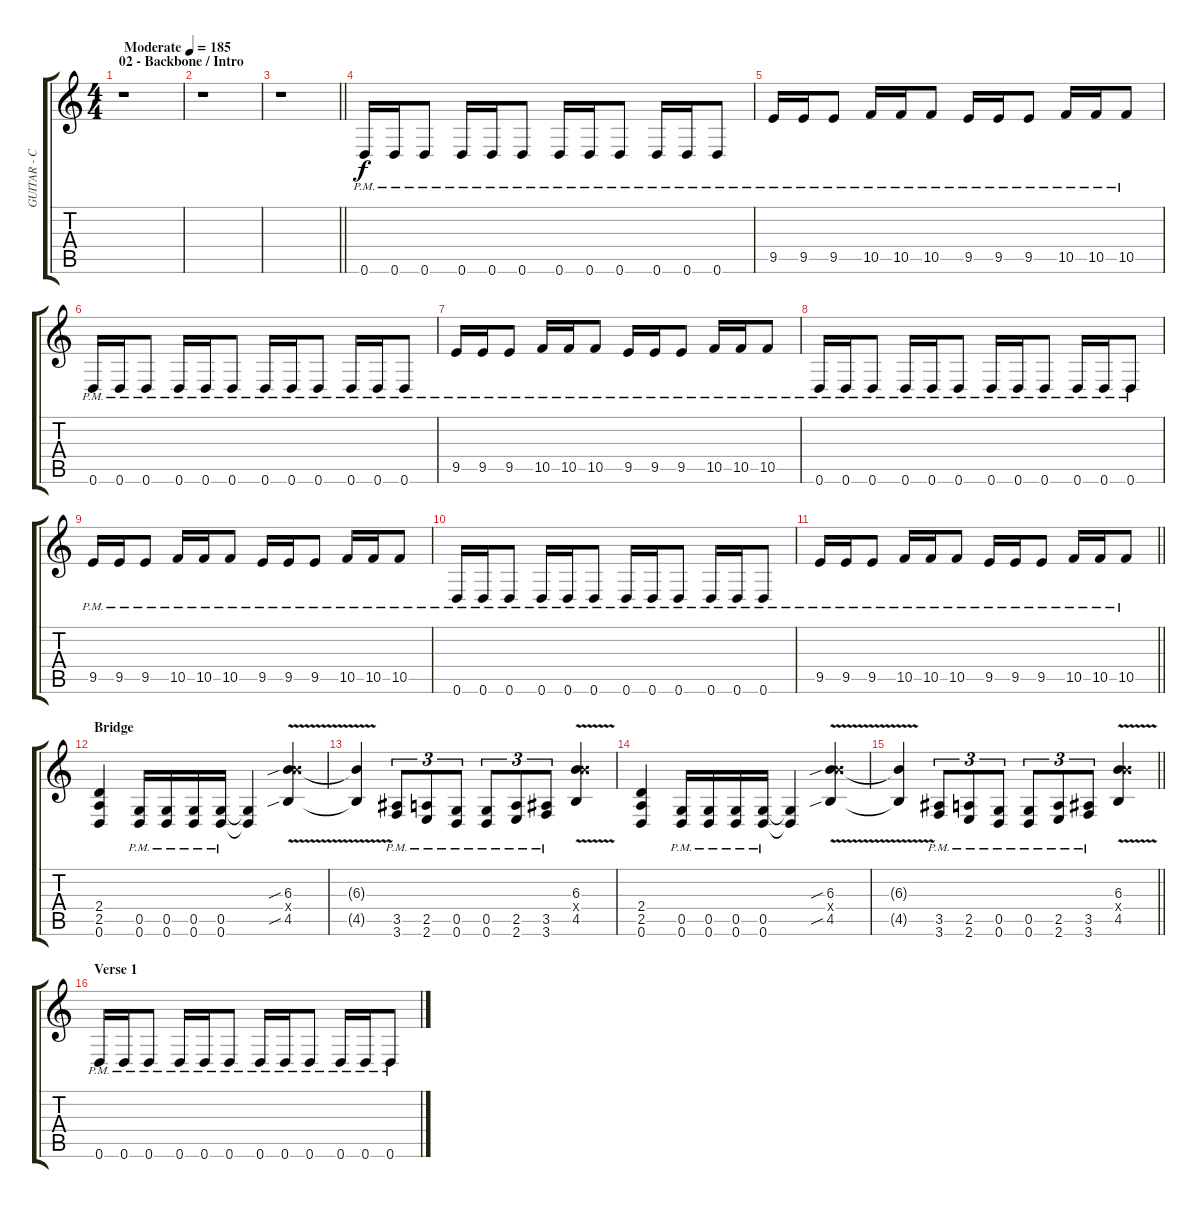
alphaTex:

\track ("GUITAR - Christian Andreu" "GUITAR - C") {instrument distortionguitar}
\staff {score tabs}
\tuning (D4 A3 F3 C3 G2 D2) {hide}
\ts (4 4)
\section ("" "02 - Backbone / Intro")
\tempo (185 "Moderate")
\clef g2
\ks c
r.1{dy f instrument distortionguitar} |
r.1 |
\barLineRight lightlight
r.1 |
0.6{pm}.16 0.6{pm}.16 0.6{pm}.8 0.6{pm}.16 0.6{pm}.16 0.6{pm}.8 0.6{pm}.16 0.6{pm}.16 0.6{pm}.8 0.6{pm}.16 0.6{pm}.16 0.6{pm}.8 |
9.5{pm}.16 9.5{pm}.16 9.5{pm}.8 10.5{pm}.16 10.5{pm}.16 10.5{pm}.8 9.5{pm}.16 9.5{pm}.16 9.5{pm}.8 10.5{pm}.16 10.5{pm}.16 10.5{pm}.8 |
0.6{pm}.16 0.6{pm}.16 0.6{pm}.8 0.6{pm}.16 0.6{pm}.16 0.6{pm}.8 0.6{pm}.16 0.6{pm}.16 0.6{pm}.8 0.6{pm}.16 0.6{pm}.16 0.6{pm}.8 |
9.5{pm}.16 9.5{pm}.16 9.5{pm}.8 10.5{pm}.16 10.5{pm}.16 10.5{pm}.8 9.5{pm}.16 9.5{pm}.16 9.5{pm}.8 10.5{pm}.16 10.5{pm}.16 10.5{pm}.8 |
0.6{pm}.16 0.6{pm}.16 0.6{pm}.8 0.6{pm}.16 0.6{pm}.16 0.6{pm}.8 0.6{pm}.16 0.6{pm}.16 0.6{pm}.8 0.6{pm}.16 0.6{pm}.16 0.6{pm}.8 |
9.5{pm}.16 9.5{pm}.16 9.5{pm}.8 10.5{pm}.16 10.5{pm}.16 10.5{pm}.8 9.5{pm}.16 9.5{pm}.16 9.5{pm}.8 10.5{pm}.16 10.5{pm}.16 10.5{pm}.8 |
0.6{pm}.16 0.6{pm}.16 0.6{pm}.8 0.6{pm}.16 0.6{pm}.16 0.6{pm}.8 0.6{pm}.16 0.6{pm}.16 0.6{pm}.8 0.6{pm}.16 0.6{pm}.16 0.6{pm}.8 |
\barLineRight lightlight
9.5{pm}.16 9.5{pm}.16 9.5{pm}.8 10.5{pm}.16 10.5{pm}.16 10.5{pm}.8 9.5{pm}.16 9.5{pm}.16 9.5{pm}.8 10.5{pm}.16 10.5{pm}.16 10.5{pm}.8 |
\section ("" "Bridge")
(2.4 2.5 0.6).4 (0.5{pm} 0.6{pm}).16 (0.5{pm} 0.6{pm}).16 (0.5{pm} 0.6{pm}).16 (0.5{pm} 0.6{pm}).16 (0.5{t} 0.6{t}).4 (6.3{v sib} 11.4{x} 4.5{v sib}).4 |
(6.3{t} 4.5{t}).4 (3.5{pm} 3.6{pm}).8{tu (3 2)} (2.5{pm} 2.6{pm}).8{tu (3 2)} (0.5{pm} 0.6{pm}).8{tu (3 2)} (0.5{pm} 0.6{pm}).8{tu (3 2)} (2.5{pm} 2.6{pm}).8{tu (3 2)} (3.5{pm} 3.6{pm}).8{tu (3 2)} (6.3{v} 11.4{x} 4.5{v}).4 |
(2.4 2.5 0.6).4 (0.5{pm} 0.6{pm}).16 (0.5{pm} 0.6{pm}).16 (0.5{pm} 0.6{pm}).16 (0.5{pm} 0.6{pm}).16 (0.5{t} 0.6{t}).4 (6.3{v sib} 11.4{x} 4.5{v sib}).4 |
\barLineRight lightlight
(6.3{t} 4.5{t}).4 (3.5{pm} 3.6{pm}).8{tu (3 2)} (2.5{pm} 2.6{pm}).8{tu (3 2)} (0.5{pm} 0.6{pm}).8{tu (3 2)} (0.5{pm} 0.6{pm}).8{tu (3 2)} (2.5{pm} 2.6{pm}).8{tu (3 2)} (3.5{pm} 3.6{pm}).8{tu (3 2)} (6.3{v} 11.4{x} 4.5{v}).4 |
\section ("" "Verse 1")
0.6{pm}.16 0.6{pm}.16 0.6{pm}.8 0.6{pm}.16 0.6{pm}.16 0.6{pm}.8 0.6{pm}.16 0.6{pm}.16 0.6{pm}.8 0.6{pm}.16 0.6{pm}.16 0.6{pm}.8
